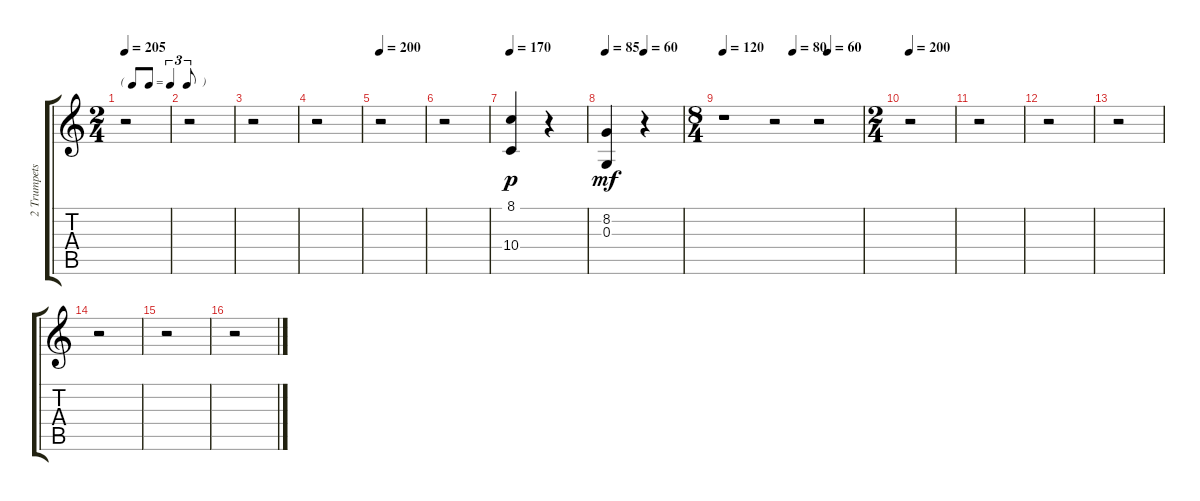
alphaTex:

\track ("2 Trumpets in C" "2 Trumpets") {instrument trumpet}
\staff {score tabs}
\tuning (E4 B3 G3 D3 A2 E2) {hide}
\ts (2 4)
\tf triplet8th
\tempo 205
\clef g2
\ks c
r.2{dy f} |
r.2 |
r.2 |
r.2 |
\tempo 200
r.2 |
r.2 |
\tempo 170
(8.1 10.4).4{dy p} r.4 |
\tempo 85
\tempo (60 0.5)
(8.2 0.3).4{dy mf} r.4 |
\ts (8 4)
\tempo 120
\tempo (80 0.5)
\tempo (60 0.75)
r.1 r.2 r.2 |
\ts (2 4)
\tempo 200
r.2 |
r.2 |
r.2 |
r.2 |
r.2 |
r.2 |
r.2
